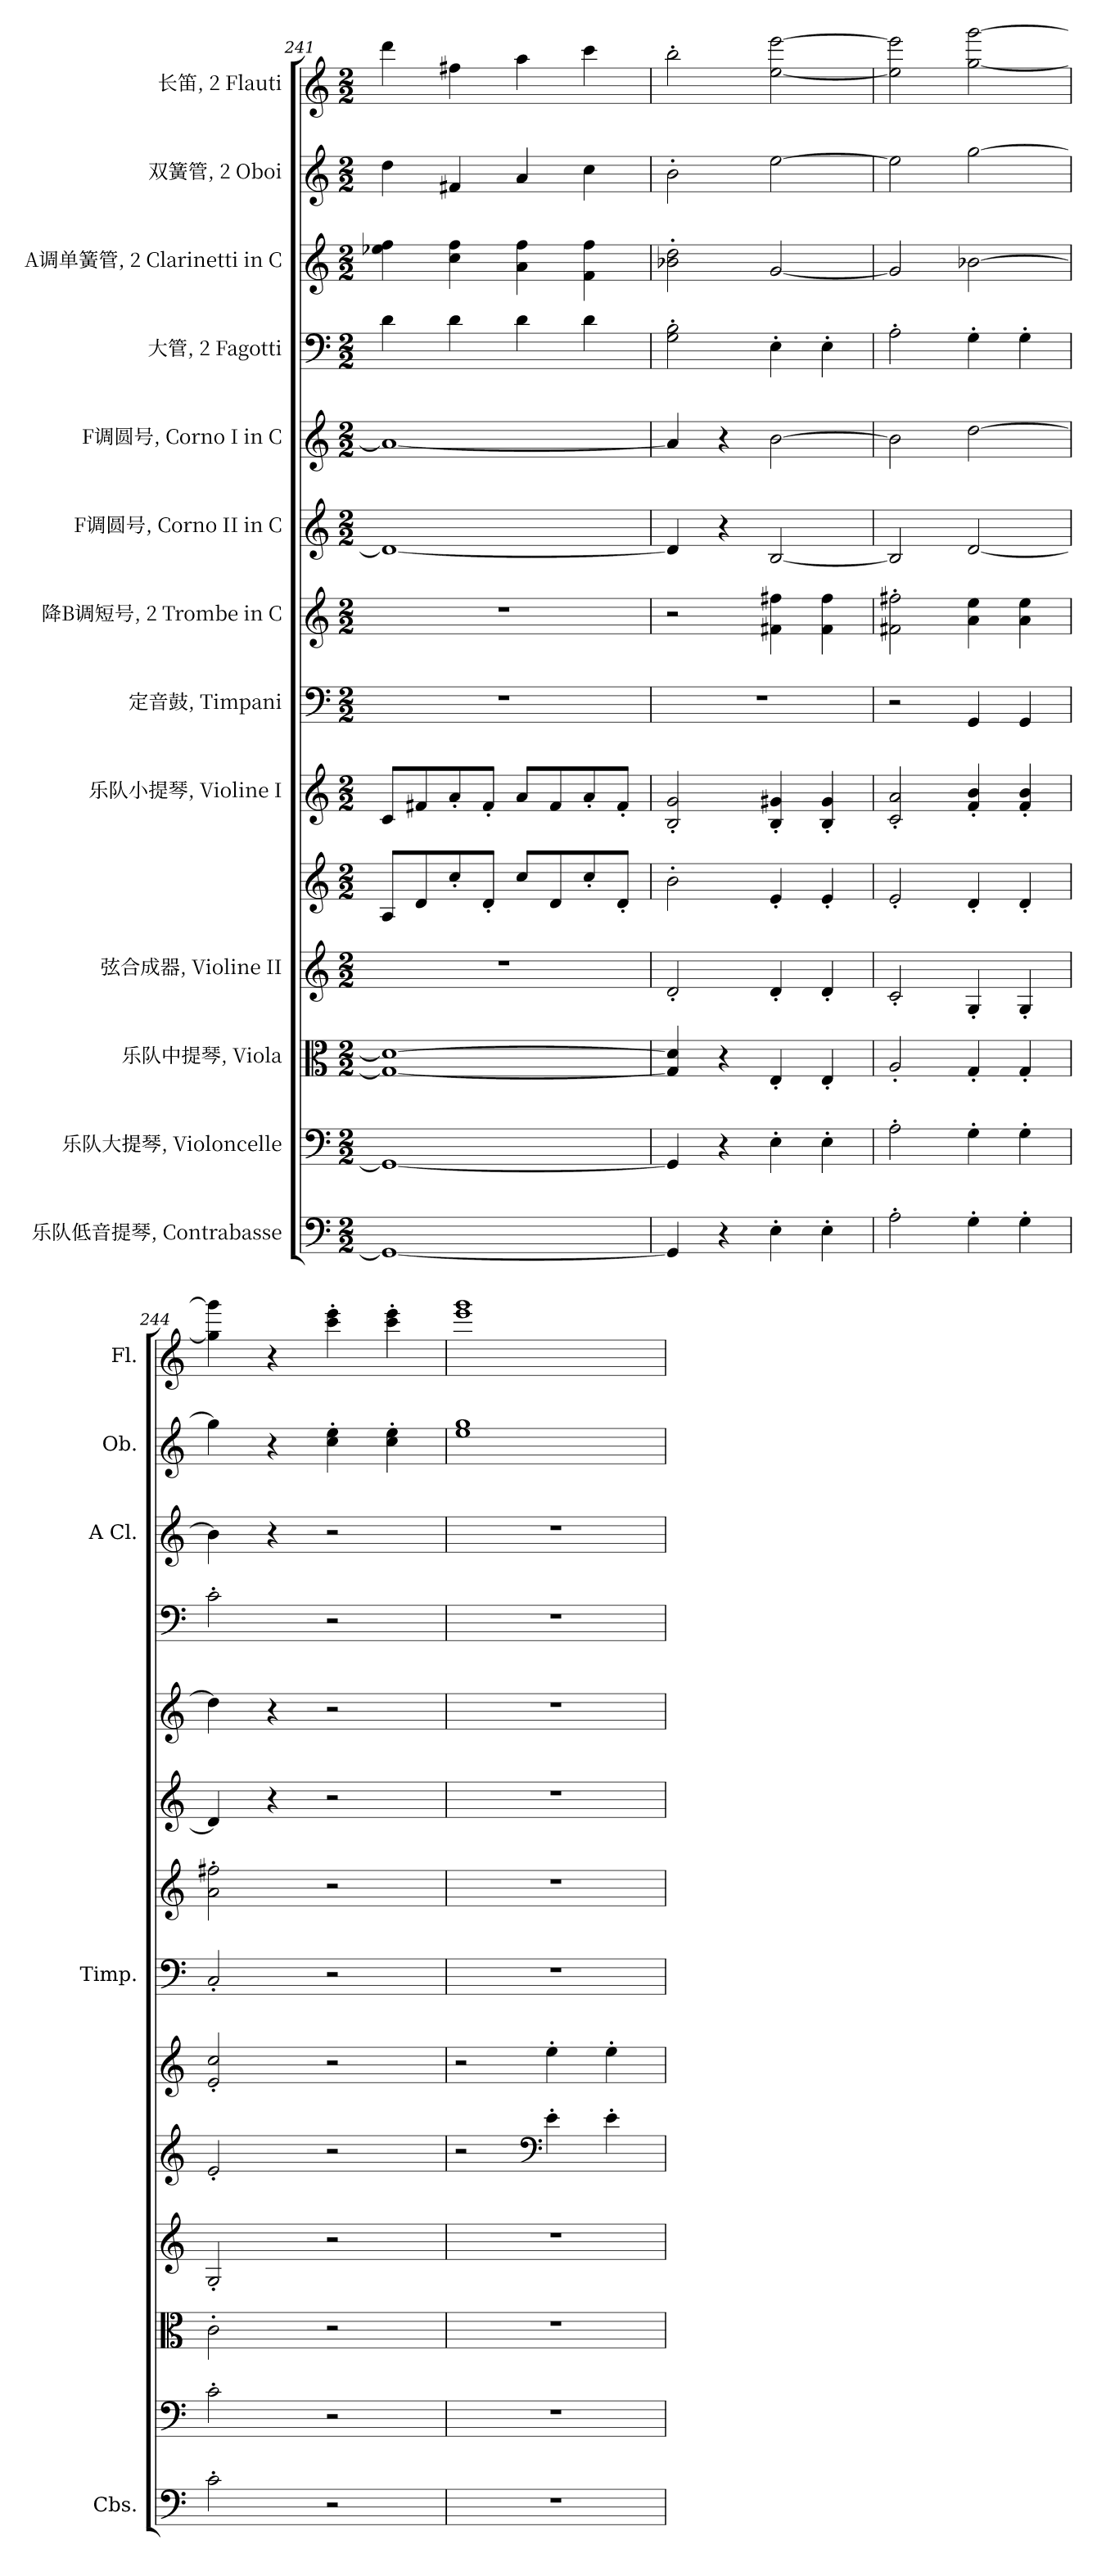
**kern	**kern	**kern	**kern	**kern	**kern	**kern	**kern	**kern	**kern	**kern	**kern	**kern	**kern
*part13	*part12	*part11	*part10	*part10	*part9	*part8	*part7	*part6	*part5	*part4	*part3	*part2	*part1
*staff14	*staff13	*staff12	*staff11	*staff10	*staff9	*staff8	*staff7	*staff6	*staff5	*staff4	*staff3	*staff2	*staff1
*I"乐队低音提琴, Contrabasse	*I"乐队大提琴, Violoncelle	*I"乐队中提琴, Viola	*I"弦合成器, Violine II	*	*I"乐队小提琴, Violine I	*I"定音鼓, Timpani	*I"降B调短号, 2 Trombe in C	*I"F调圆号, Corno II in C	*I"F调圆号, Corno I in C	*I"大管, 2 Fagotti	*I"A调单簧管, 2 Clarinetti in C	*I"双簧管, 2 Oboi	*I"长笛, 2 Flauti
*I'Cbs.	*	*	*	*	*	*I'Timp.	*	*	*	*	*I'A Cl.	*I'Ob.	*I'Fl.
*clefF4	*clefF4	*clefC3	*clefG2	*clefG2	*clefG2	*clefF4	*clefG2	*clefG2	*clefG2	*clefF4	*clefG2	*clefG2	*clefG2
*ITrd7c12	*	*	*	*	*	*	*ITrd1c2	*ITrd4c7	*ITrd4c7	*	*ITrd2c3	*	*
*k[]	*k[]	*k[]	*k[]	*k[]	*k[]	*k[]	*k[b-e-]	*k[b-]	*k[b-]	*k[]	*k[f#c#g#]	*k[]	*k[]
*M2/2	*M2/2	*M2/2	*M2/2	*M2/2	*M2/2	*M2/2	*M2/2	*M2/2	*M2/2	*M2/2	*M2/2	*M2/2	*M2/2
*MM234	*MM234	*MM234	*MM234	*MM234	*MM234	*MM234	*MM234	*MM234	*MM234	*MM234	*MM234	*MM234	*MM234
=241	=241	=241	=241	=241	=241	=241	=241	=241	=241	=241	=241	=241	=241
1GGG_	1GG_	1G_ 1d_	1r	8A/L	8c/L	1r	1r	1G_	1d_	4d\	4ccn\ 4dd\	4dd\	4ddd\
.	.	.	.	8d/	8f#X/	.	.	.	.	.	.	.	.
.	.	.	.	8cc'/	8a'/	.	.	.	.	4d\	4a\ 4dd\	4f#X/	4ff#X\
.	.	.	.	8d'/J	8f#'/J	.	.	.	.	.	.	.	.
*	*	*	*	*	*	*	*	*	*	*	*	*	*MM245
.	.	.	.	8cc/L	8a/L	.	.	.	.	4d\	4f#\ 4dd\	4a/	4aa\
.	.	.	.	8d/	8f#/	.	.	.	.	.	.	.	.
.	.	.	.	8cc'/	8a'/	.	.	.	.	4d\	4d\ 4dd\	4cc\	4ccc\
.	.	.	.	8d'/J	8f#'/J	.	.	.	.	.	.	.	.
=242	=242	=242	=242	=242	=242	=242	=242	=242	=242	=242	=242	=242	=242
*	*	*	*	*	*	*	*	*	*	*	*	*	*MM234
4GGG/]	4GG/]	4G/] 4d/]	2d'/	2b'\	2B/' 2g/'	1r	2r	4G/]	4d/]	2G\' 2B\'	2gn\' 2b\'	2b'\	2bb'\
4r	4r	4r	.	.	.	.	.	4r	4r	.	.	.	.
*	*	*	*	*	*	*	*	*	*	*	*	*	*MM251
4EE'\	4E'\	4E'/	4d'/	4e'/	4B/' 4g#X/'	.	4en\ 4een\	[2E/	[2e\	4E'\	[2e/	[2ee\	[2ee\ [2eee\
4EE'\	4E'\	4E'/	4d'/	4e'/	4B/' 4g#/'	.	4e\ 4ee\	.	.	4E'\	.	.	.
=243	=243	=243	=243	=243	=243	=243	=243	=243	=243	=243	=243	=243	=243
*	*	*	*	*	*	*	*	*	*	*	*	*	*MM240
2AA'\	2A'\	2A'/	2c'/	2e'/	2c/' 2a/'	2r	2en\' 2een\'	2E/]	2e\]	2A'\	2e/]	2ee\]	2ee\] 2eee\]
*	*	*	*	*	*	*	*	*	*	*	*	*	*MM254
4GG'\	4G'\	4G'/	4G'/	4d'/	4f/' 4b/'	4GG/	4g\ 4dd\	[2G/	[2g\	4G'\	[2gn\	[2gg\	[2gg\ [2ggg\
4GG'\	4G'\	4G'/	4G'/	4d'/	4f/' 4b/'	4GG/	4g\ 4dd\	.	.	4G'\	.	.	.
!!LO:PB:g=z
=244	=244	=244	=244	=244	=244	=244	=244	=244	=244	=244	=244	=244	=244
*	*	*	*	*	*	*	*	*	*	*	*	*	*MM243
2C'\	2c'\	2c'\	2G'/	2e'/	2e/' 2cc/'	2C'/	2g\' 2een\'	4G/]	4g\]	2c'\	4g\]	4gg\]	4gg\] 4ggg\]
*	*	*	*	*	*	*	*	*	*	*	*	*	*MM200
.	.	.	.	.	.	.	.	4r	4r	.	4r	4r	4r
*	*	*	*	*	*	*	*	*	*	*	*	*	*MM251
2r	2r	2r	2r	2r	2r	2r	2r	2r	2r	2r	2r	4cc\' 4ee\'	4ccc\' 4eee\'
.	.	.	.	.	.	.	.	.	.	.	.	4cc\' 4ee\'	4ccc\' 4eee\'
=245	=245	=245	=245	=245	=245	=245	=245	=245	=245	=245	=245	=245	=245
*	*	*	*	*	*	*	*	*	*	*	*	*	*MM234
1r	1r	1r	1r	2r	2r	1r	1r	1r	1r	1r	1r	1ee 1gg	1eee 1ggg
*	*	*	*	*clefF4	*	*	*	*	*	*	*	*	*
.	.	.	.	4e'\	4ee'\	.	.	.	.	.	.	.	.
.	.	.	.	4e'\	4ee'\	.	.	.	.	.	.	.	.
=	=	=	=	=	=	=	=	=	=	=	=	=	=
*-	*-	*-	*-	*-	*-	*-	*-	*-	*-	*-	*-	*-	*-
